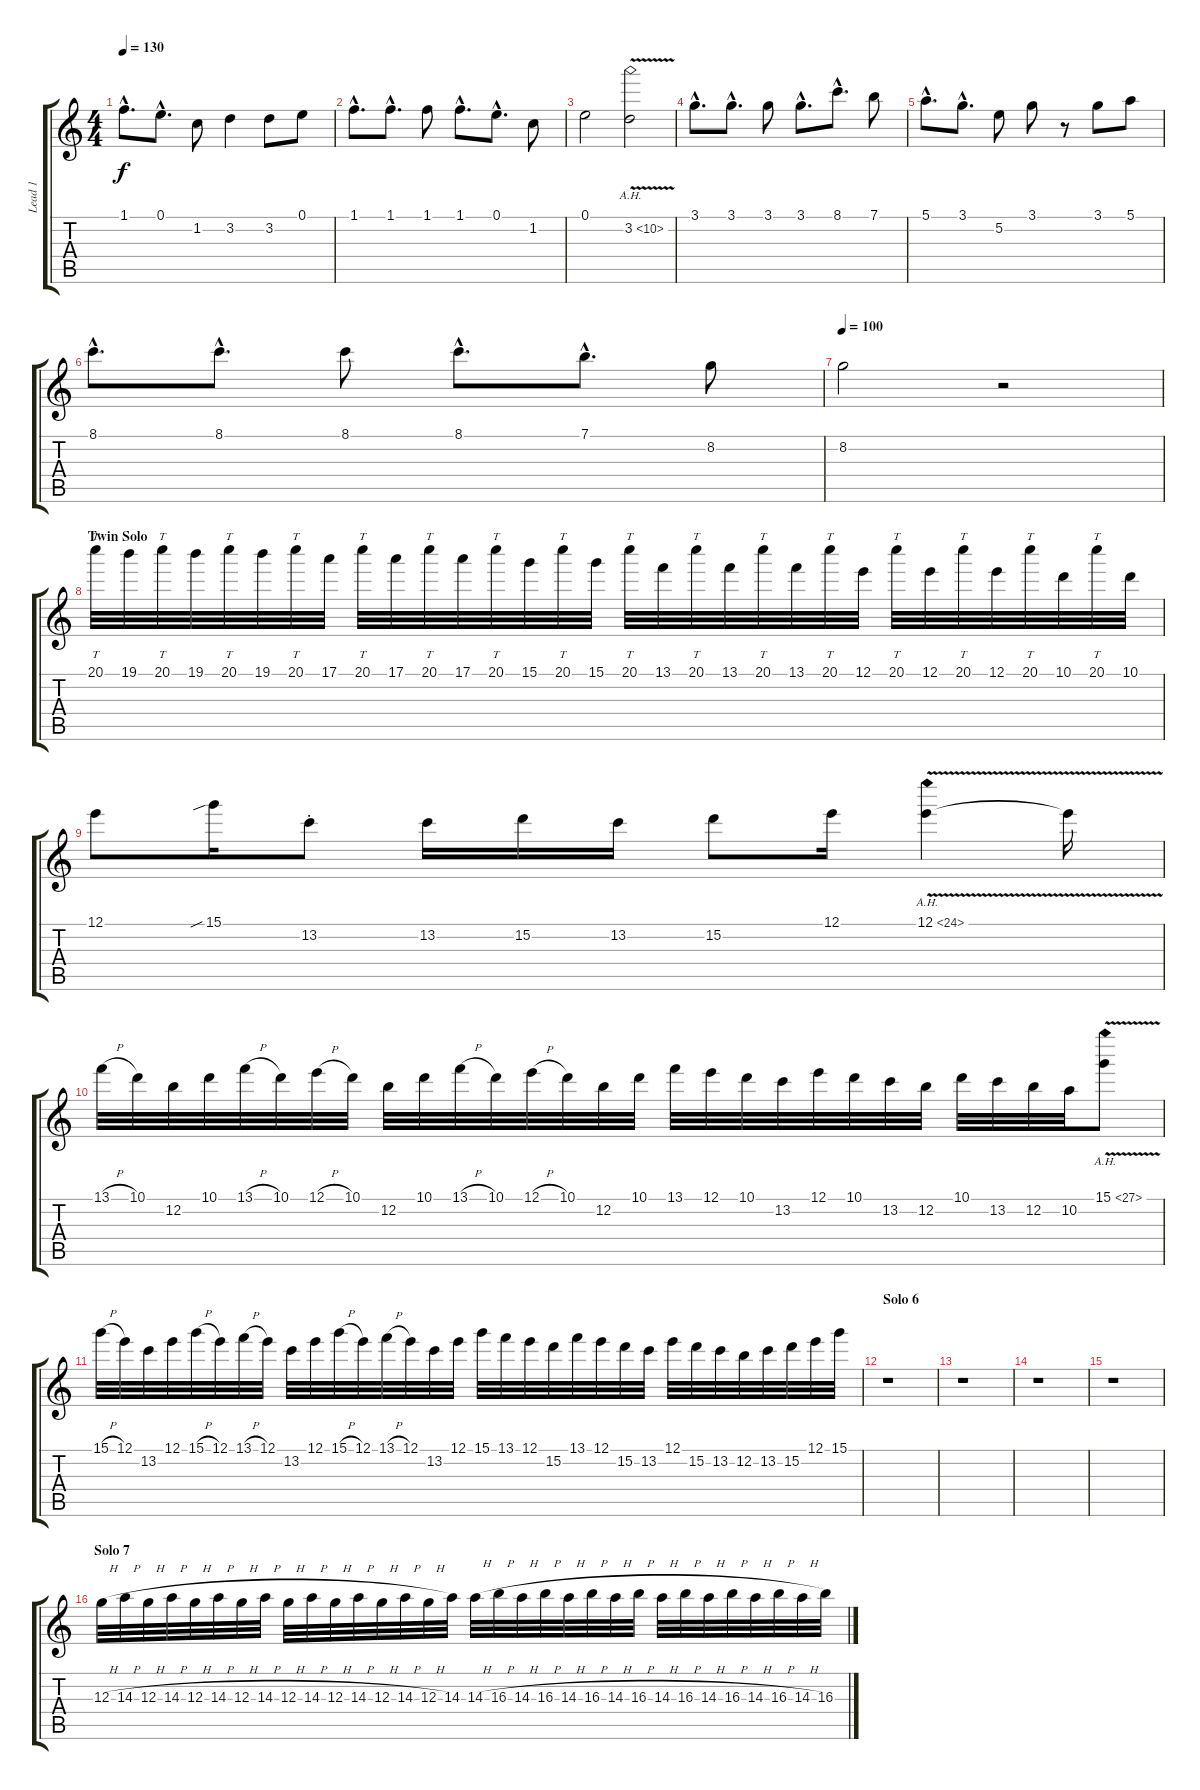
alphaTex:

\track ("Lead 1" "Lead 1") {instrument overdrivenguitar}
\staff {score tabs}
\tuning (E4 B3 G3 D3 A2 E2) {hide}
\ts (4 4)
\tempo 130
\clef g2
\ks c
1.1{hac}.8{d dy f} 0.1{hac}.8{d} 1.2.8 3.2.4 3.2.8 0.1.8 |
1.1{hac}.8{d} 1.1{hac}.8{d} 1.1.8 1.1{hac}.8{d} 0.1{hac}.8{d} 1.2.8 |
0.1.2 3.2{ah 7 v}.2 |
3.1{hac}.8{d} 3.1{hac}.8{d} 3.1.8 3.1{hac}.8{d} 8.1{hac}.8{d} 7.1.8 |
5.1{hac}.8{d} 3.1{hac}.8{d} 5.2.8 3.1.8 r.8 3.1.8 5.1.8 |
8.1{hac}.8{d} 8.1{hac}.8{d} 8.1.8 8.1{hac}.8{d} 7.1{hac}.8{d} 8.2.8 |
\tempo 100
8.2.2 r.2 |
\section ("" "Twin Solo")
20.1.32{tt volume 13 instrument overdrivenguitar} 19.1.32 20.1.32{tt} 19.1.32 20.1.32{tt} 19.1.32 20.1.32{tt} 17.1.32 20.1.32{tt} 17.1.32 20.1.32{tt} 17.1.32 20.1.32{tt} 15.1.32 20.1.32{tt} 15.1.32 20.1.32{tt} 13.1.32 20.1.32{tt} 13.1.32 20.1.32{tt} 13.1.32 20.1.32{tt} 12.1.32 20.1.32{tt} 12.1.32 20.1.32{tt} 12.1.32 20.1.32{tt} 10.1.32 20.1.32{tt} 10.1.32 |
12.1.8 15.1{sib}.16 13.2{st}.8 13.2.16 15.2.16 13.2.16 15.2.8 12.1.16 12.1{ah 12 v}.4 12.1{t}.16 |
13.1{h}.32 10.1.32 12.2.32 10.1.32 13.1{h}.32 10.1.32 12.1{h}.32 10.1.32 12.2.32 10.1.32 13.1{h}.32 10.1.32 12.1{h}.32 10.1.32 12.2.32 10.1.32 13.1.32{instrument guitarfretnoise} 12.1.32 10.1.32 13.2.32 12.1.32 10.1.32 13.2.32 12.2.32 10.1.32 13.2.32 12.2.32 10.2.32 15.1{ah 12 v}.8{instrument overdrivenguitar} |
15.1{h}.32 12.1.32 13.2.32 12.1.32 15.1{h}.32 12.1.32 13.1{h}.32 12.1.32 13.2.32 12.1.32 15.1{h}.32 12.1.32 13.1{h}.32 12.1.32 13.2.32 12.1.32 15.1.32 13.1.32 12.1.32 15.2.32 13.1.32 12.1.32 15.2.32 13.2.32 12.1.32 15.2.32 13.2.32 12.2.32 13.2.32 15.2.32 12.1.32 15.1.32 |
\section ("" "Solo 6")
r.1 |
r.1 |
r.1 |
r.1 |
\section ("" "Solo 7")
12.3{h}.32 14.3{h}.32 12.3{h}.32 14.3{h}.32 12.3{h}.32 14.3{h}.32 12.3{h}.32 14.3{h}.32 12.3{h}.32 14.3{h}.32 12.3{h}.32 14.3{h}.32 12.3{h}.32 14.3{h}.32 12.3{h}.32 14.3.32 14.3{h}.32 16.3{h}.32 14.3{h}.32 16.3{h}.32 14.3{h}.32 16.3{h}.32 14.3{h}.32 16.3{h}.32 14.3{h}.32 16.3{h}.32 14.3{h}.32 16.3{h}.32 14.3{h}.32 16.3{h}.32 14.3{h}.32 16.3.32
